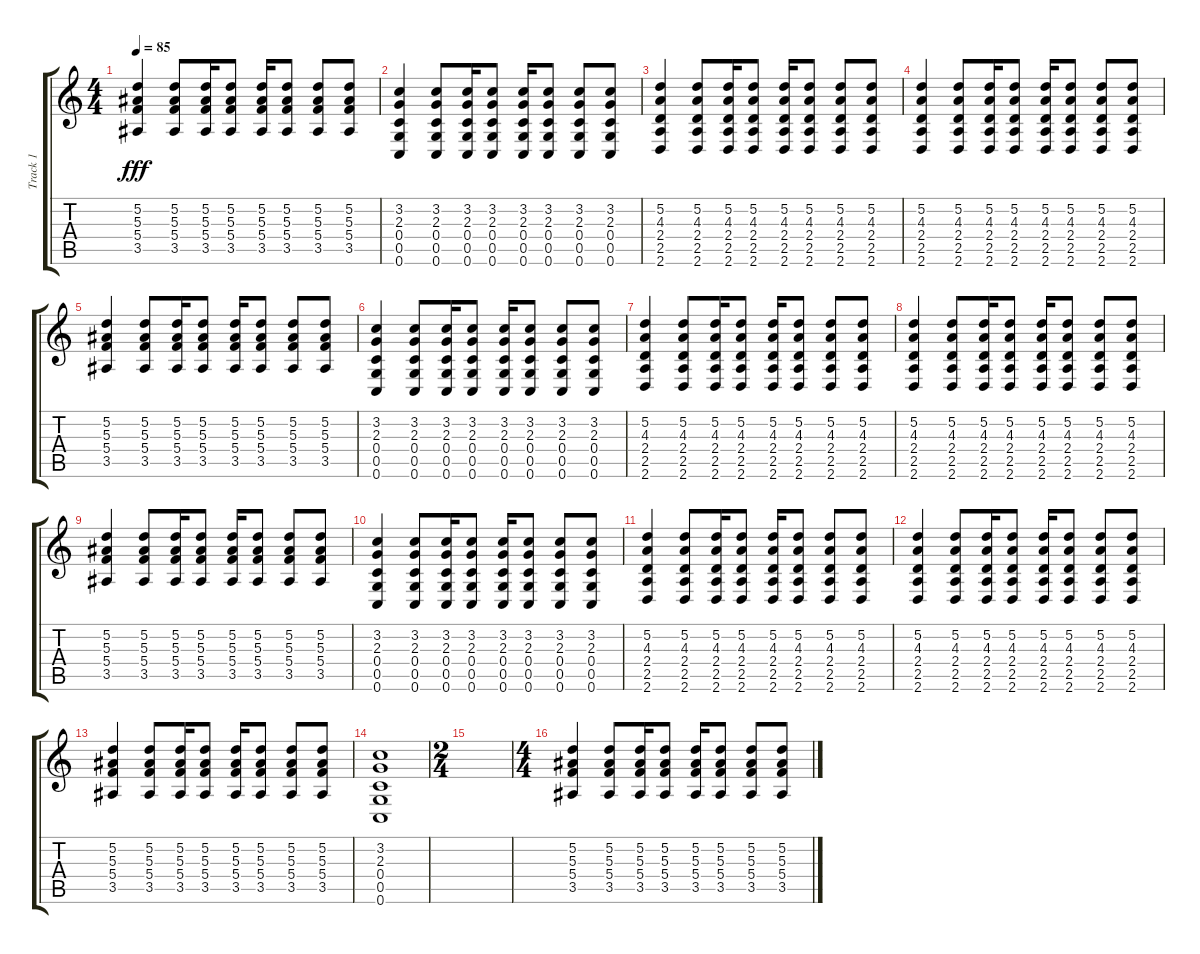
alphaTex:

\track ("Track 1" "Track 1") {instrument acousticguitarsteel}
\staff {score tabs}
\tuning (D4 A3 F3 C3 G2 C2) {hide}
\ts (4 4)
\tempo 85
\clef g2
\ks c
(5.2 5.3 5.4 3.5).4{dy fff} (5.2 5.3 5.4 3.5).8 (5.2 5.3 5.4 3.5).16 (5.2 5.3 5.4 3.5).8 (5.2 5.3 5.4 3.5).16 (5.2 5.3 5.4 3.5).8 (5.2 5.3 5.4 3.5).8 (5.2 5.3 5.4 3.5).8 |
(3.2 2.3 0.4 0.5 0.6).4 (3.2 2.3 0.4 0.5 0.6).8 (3.2 2.3 0.4 0.5 0.6).16 (3.2 2.3 0.4 0.5 0.6).8 (3.2 2.3 0.4 0.5 0.6).16 (3.2 2.3 0.4 0.5 0.6).8 (3.2 2.3 0.4 0.5 0.6).8 (3.2 2.3 0.4 0.5 0.6).8 |
(5.2 4.3 2.4 2.5 2.6).4 (5.2 4.3 2.4 2.5 2.6).8 (5.2 4.3 2.4 2.5 2.6).16 (5.2 4.3 2.4 2.5 2.6).8 (5.2 4.3 2.4 2.5 2.6).16 (5.2 4.3 2.4 2.5 2.6).8 (5.2 4.3 2.4 2.5 2.6).8 (5.2 4.3 2.4 2.5 2.6).8 |
(5.2 4.3 2.4 2.5 2.6).4 (5.2 4.3 2.4 2.5 2.6).8 (5.2 4.3 2.4 2.5 2.6).16 (5.2 4.3 2.4 2.5 2.6).8 (5.2 4.3 2.4 2.5 2.6).16 (5.2 4.3 2.4 2.5 2.6).8 (5.2 4.3 2.4 2.5 2.6).8 (5.2 4.3 2.4 2.5 2.6).8 |
(5.2 5.3 5.4 3.5).4 (5.2 5.3 5.4 3.5).8 (5.2 5.3 5.4 3.5).16 (5.2 5.3 5.4 3.5).8 (5.2 5.3 5.4 3.5).16 (5.2 5.3 5.4 3.5).8 (5.2 5.3 5.4 3.5).8 (5.2 5.3 5.4 3.5).8 |
(3.2 2.3 0.4 0.5 0.6).4 (3.2 2.3 0.4 0.5 0.6).8 (3.2 2.3 0.4 0.5 0.6).16 (3.2 2.3 0.4 0.5 0.6).8 (3.2 2.3 0.4 0.5 0.6).16 (3.2 2.3 0.4 0.5 0.6).8 (3.2 2.3 0.4 0.5 0.6).8 (3.2 2.3 0.4 0.5 0.6).8 |
(5.2 4.3 2.4 2.5 2.6).4 (5.2 4.3 2.4 2.5 2.6).8 (5.2 4.3 2.4 2.5 2.6).16 (5.2 4.3 2.4 2.5 2.6).8 (5.2 4.3 2.4 2.5 2.6).16 (5.2 4.3 2.4 2.5 2.6).8 (5.2 4.3 2.4 2.5 2.6).8 (5.2 4.3 2.4 2.5 2.6).8 |
(5.2 4.3 2.4 2.5 2.6).4 (5.2 4.3 2.4 2.5 2.6).8 (5.2 4.3 2.4 2.5 2.6).16 (5.2 4.3 2.4 2.5 2.6).8 (5.2 4.3 2.4 2.5 2.6).16 (5.2 4.3 2.4 2.5 2.6).8 (5.2 4.3 2.4 2.5 2.6).8 (5.2 4.3 2.4 2.5 2.6).8 |
(5.2 5.3 5.4 3.5).4 (5.2 5.3 5.4 3.5).8 (5.2 5.3 5.4 3.5).16 (5.2 5.3 5.4 3.5).8 (5.2 5.3 5.4 3.5).16 (5.2 5.3 5.4 3.5).8 (5.2 5.3 5.4 3.5).8 (5.2 5.3 5.4 3.5).8 |
(3.2 2.3 0.4 0.5 0.6).4 (3.2 2.3 0.4 0.5 0.6).8 (3.2 2.3 0.4 0.5 0.6).16 (3.2 2.3 0.4 0.5 0.6).8 (3.2 2.3 0.4 0.5 0.6).16 (3.2 2.3 0.4 0.5 0.6).8 (3.2 2.3 0.4 0.5 0.6).8 (3.2 2.3 0.4 0.5 0.6).8 |
(5.2 4.3 2.4 2.5 2.6).4 (5.2 4.3 2.4 2.5 2.6).8 (5.2 4.3 2.4 2.5 2.6).16 (5.2 4.3 2.4 2.5 2.6).8 (5.2 4.3 2.4 2.5 2.6).16 (5.2 4.3 2.4 2.5 2.6).8 (5.2 4.3 2.4 2.5 2.6).8 (5.2 4.3 2.4 2.5 2.6).8 |
(5.2 4.3 2.4 2.5 2.6).4 (5.2 4.3 2.4 2.5 2.6).8 (5.2 4.3 2.4 2.5 2.6).16 (5.2 4.3 2.4 2.5 2.6).8 (5.2 4.3 2.4 2.5 2.6).16 (5.2 4.3 2.4 2.5 2.6).8 (5.2 4.3 2.4 2.5 2.6).8 (5.2 4.3 2.4 2.5 2.6).8 |
(5.2 5.3 5.4 3.5).4 (5.2 5.3 5.4 3.5).8 (5.2 5.3 5.4 3.5).16 (5.2 5.3 5.4 3.5).8 (5.2 5.3 5.4 3.5).16 (5.2 5.3 5.4 3.5).8 (5.2 5.3 5.4 3.5).8 (5.2 5.3 5.4 3.5).8 |
(3.2 2.3 0.4 0.5 0.6).1 |
\ts (2 4)
|
\ts (4 4)
(5.2 5.3 5.4 3.5).4{volume 10} (5.2 5.3 5.4 3.5).8 (5.2 5.3 5.4 3.5).16 (5.2 5.3 5.4 3.5).8 (5.2 5.3 5.4 3.5).16 (5.2 5.3 5.4 3.5).8 (5.2 5.3 5.4 3.5).8 (5.2 5.3 5.4 3.5).8
